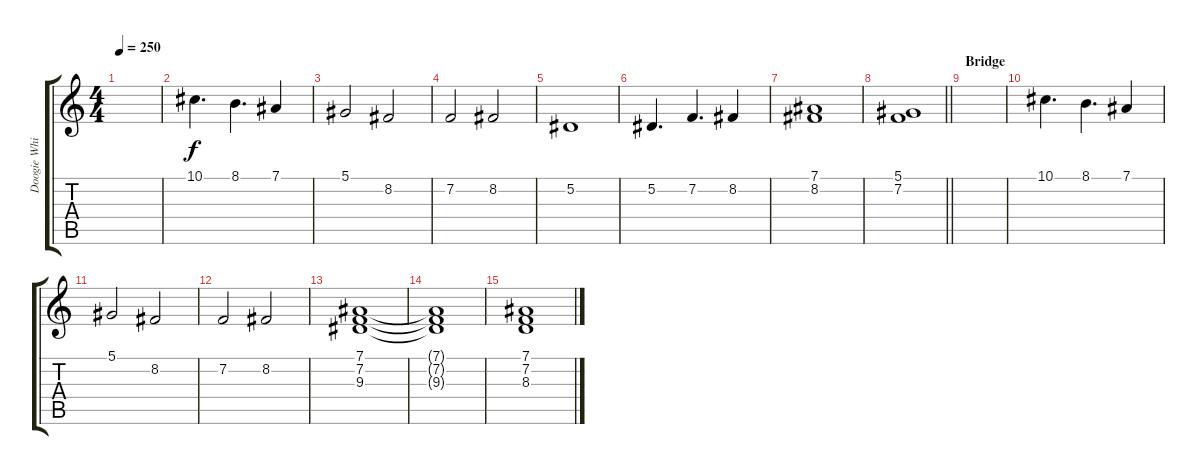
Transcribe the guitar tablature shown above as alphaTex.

\track ("Doogie White" "Doogie Whi") {instrument lead2sawtooth}
\staff {score tabs}
\tuning (Eb4 Bb3 Gb3 Db3 Ab2 Eb2) {hide}
\ts (4 4)
\tempo 250
\clef g2
\ks c
|
10.1.4{d} 8.1.4{d} 7.1.4 |
5.1.2 8.2.2 |
7.2.2 8.2.2 |
5.2.1 |
5.2.4{d} 7.2.4{d} 8.2.4 |
(7.1 8.2).1 |
\barLineRight lightlight
(5.1 7.2).1 |
\section ("" "Bridge")
|
10.1.4{d} 8.1.4{d} 7.1.4 |
5.1.2 8.2.2 |
7.2.2 8.2.2 |
(7.1 7.2 9.3).1 |
(7.1{t} 7.2{t} 9.3{t}).1 |
(7.1 7.2 8.3).1
